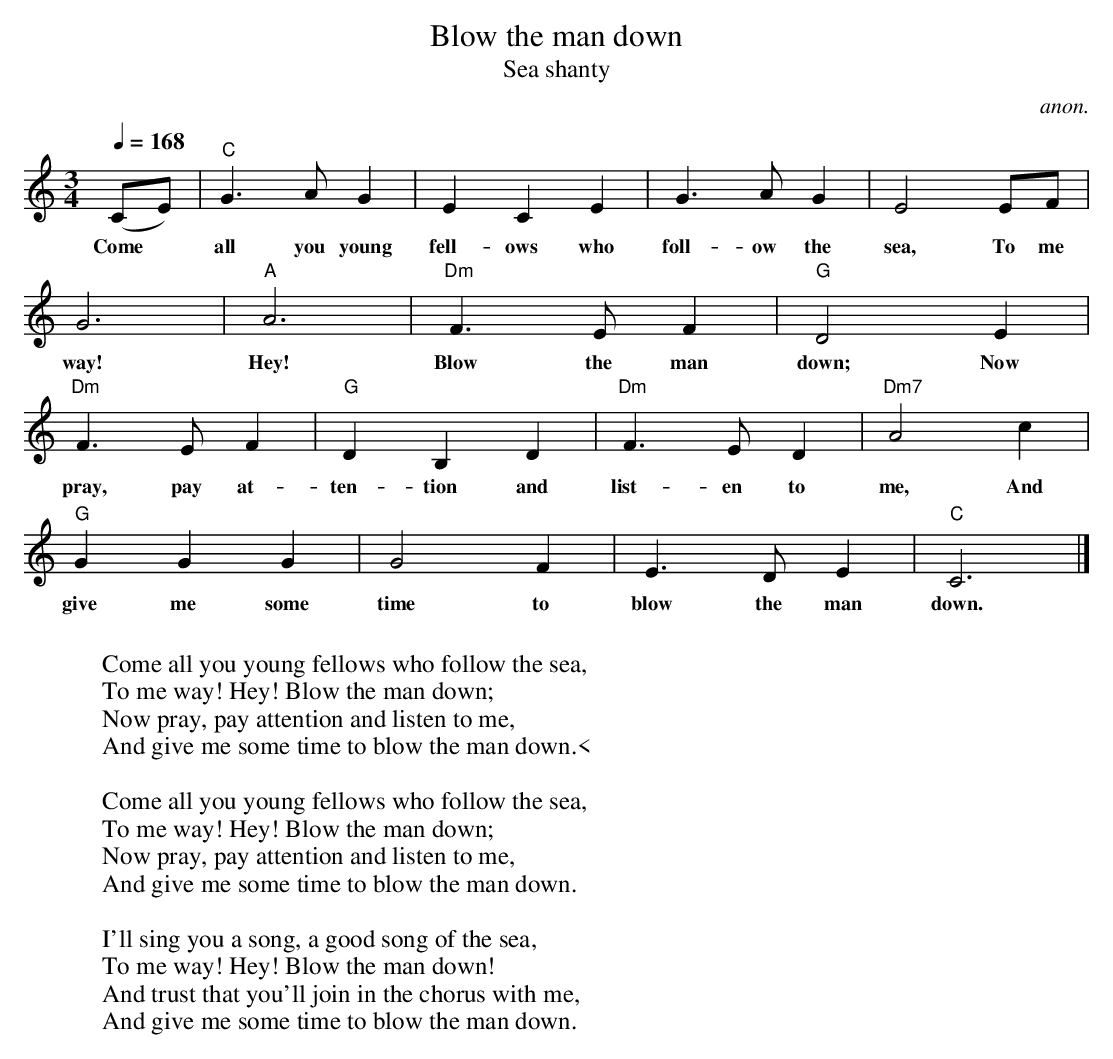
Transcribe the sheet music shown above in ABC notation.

X:1
T:Blow the man down
T:Sea shanty
C:anon.
M:3/4
L:1/4
Q:168
K:C
(C/E/)|"C"G>AG|ECE|G>AG|E2E/F/|
w:Come* all you young fell-ows who foll-ow the sea, To me
G3|"A"A3|"Dm"F>EF|"G"D2E|
w:way! Hey! Blow the man down; Now
"Dm"F>EF|"G"DB,D|"Dm"F>ED|"Dm7"A2c|
w:pray, pay at-ten-tion and list-en to me, And
"G"GGG|G2F|E>DE|"C"C3|]
w:give me some time to blow the man down.
W:
W:Come all you young fellows who follow the sea,
W:To me way! Hey! Blow the man down;
W:Now pray, pay attention and listen to me,
W:And give me some time to blow the man down.<
W:
W:Come all you young fellows who follow the sea,
W:To me way! Hey! Blow the man down;
W:Now pray, pay attention and listen to me,
W:And give me some time to blow the man down.
W:
W:I'll sing you a song, a good song of the sea,
W:To me way! Hey! Blow the man down!
W:And trust that you'll join in the chorus with me,
W:And give me some time to blow the man down.
